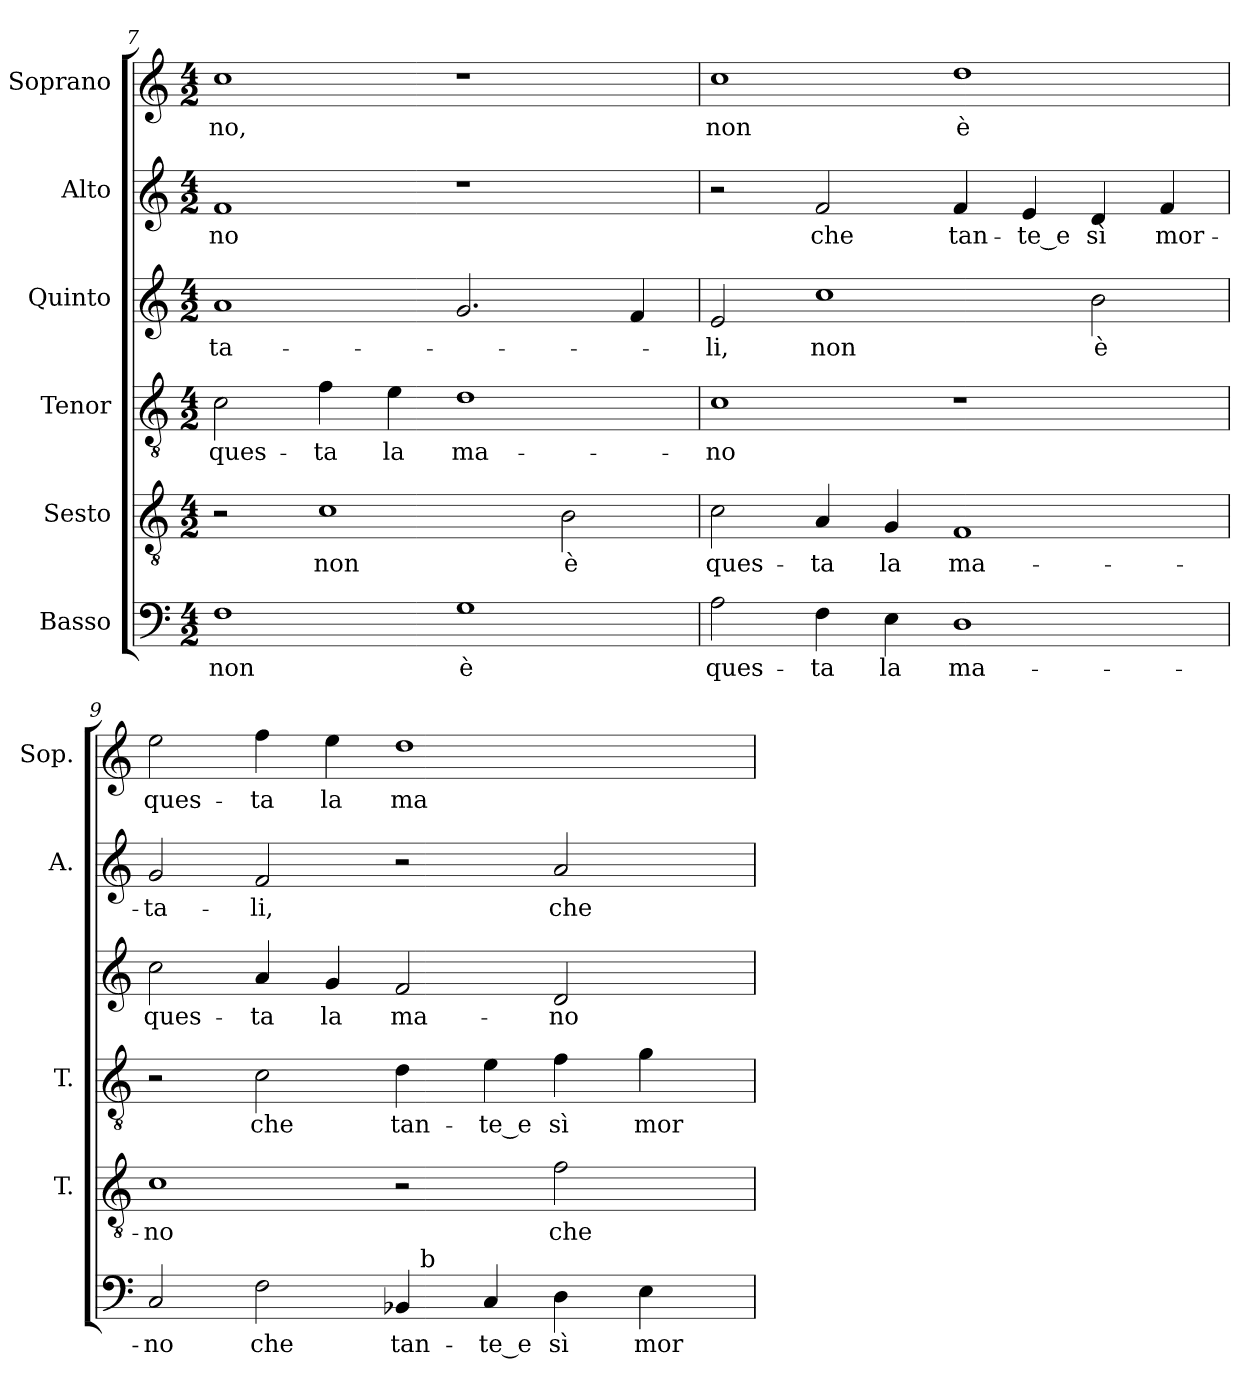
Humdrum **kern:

**kern	**text	**kern	**text	**kern	**text	**kern	**text	**kern	**text	**kern	**text
*part6	*part6	*part5	*part5	*part4	*part4	*part3	*part3	*part2	*part2	*part1	*part1
*staff6	*staff6	*staff5	*staff5	*staff4	*staff4	*staff3	*staff3	*staff2	*staff2	*staff1	*staff1
*I"Basso	*	*I"Sesto	*	*I"Tenor	*	*I"Quinto	*	*I"Alto	*	*I"Soprano	*
*	*	*I'T.	*	*I'T.	*	*	*	*I'A.	*	*I'Sop.	*
*clefF4	*	*clefGv2	*	*clefGv2	*	*clefG2	*	*clefG2	*	*clefG2	*
*	*	*ITrd7c12	*	*ITrd7c12	*	*	*	*	*	*	*
*k[]	*	*k[]	*	*k[]	*	*k[]	*	*k[]	*	*k[]	*
*C:	*	*C:	*	*C:	*	*C:	*	*C:	*	*C:	*
*M4/2	*	*M4/2	*	*M4/2	*	*M4/2	*	*M4/2	*	*M4/2	*
=7	=7	=7	=7	=7	=7	=7	=7	=7	=7	=7	=7
!	!LO:LY:b:color=#000000	!	!	!	!	!	!	!	!	!	!
!	!	!	!	!	!LO:LY:b:color=#000000	!	!	!	!	!	!
!	!	!	!	!	!	!	!LO:LY:b:color=#000000	!	!	!	!
!	!	!	!	!	!	!	!	!	!LO:LY:b:color=#000000	!	!
!	!	!	!	!	!	!	!	!	!	!	!LO:LY:b:color=#000000
1Fi	non	2r	.	2Ci\	ques-	1ai	-ta-	1fi	-no	1cci	-no,
!	!	!	!LO:LY:b:color=#000000	!	!	!	!	!	!	!	!
!	!	!	!	!	!LO:LY:b:color=#000000	!	!	!	!	!	!
.	.	1Ci	non	4Fi\	-ta	.	.	.	.	.	.
!	!	!	!	!	!LO:LY:b:color=#000000	!	!	!	!	!	!
.	.	.	.	4Ei\	la	.	.	.	.	.	.
!	!LO:LY:b:color=#000000	!	!	!	!	!	!	!	!	!	!
!	!	!	!	!	!LO:LY:b:color=#000000	!	!	!	!	!	!
1Gi	è	.	.	1Di	ma-	2.gi/	.	1r	.	1r	.
!	!	!	!LO:LY:b:color=#000000	!	!	!	!	!	!	!	!
.	.	2BBi\	è	.	.	.	.	.	.	.	.
.	.	.	.	.	.	4fi/	.	.	.	.	.
!!LO:LB:g=z
=8	=8	=8	=8	=8	=8	=8	=8	=8	=8	=8	=8
!	!LO:LY:b:color=#000000	!	!	!	!	!	!	!	!	!	!
!	!	!	!LO:LY:b:color=#000000	!	!	!	!	!	!	!	!
!	!	!	!	!	!LO:LY:b:color=#000000	!	!	!	!	!	!
!	!	!	!	!	!	!	!LO:LY:b:color=#000000	!	!	!	!
!	!	!	!	!	!	!	!	!	!	!	!LO:LY:b:color=#000000
2Ai\	ques-	2Ci\	ques-	1Ci	-no	2ei/	-li,	2r	.	1cci	non
!	!LO:LY:b:color=#000000	!	!	!	!	!	!	!	!	!	!
!	!	!	!LO:LY:b:color=#000000	!	!	!	!	!	!	!	!
!	!	!	!	!	!	!	!LO:LY:b:color=#000000	!	!	!	!
!	!	!	!	!	!	!	!	!	!LO:LY:b:color=#000000	!	!
4Fi\	-ta	4AAi/	-ta	.	.	1cci	non	2fi/	che	.	.
!	!LO:LY:b:color=#000000	!	!	!	!	!	!	!	!	!	!
!	!	!	!LO:LY:b:color=#000000	!	!	!	!	!	!	!	!
4Ei\	la	4GGi/	la	.	.	.	.	.	.	.	.
!	!LO:LY:b:color=#000000	!	!	!	!	!	!	!	!	!	!
!	!	!	!LO:LY:b:color=#000000	!	!	!	!	!	!	!	!
!	!	!	!	!	!	!	!	!	!LO:LY:b:color=#000000	!	!
!	!	!	!	!	!	!	!	!	!	!	!LO:LY:b:color=#000000
1Di	ma-	1FFi	ma-	1r	.	.	.	4fi/	tan-	1ddi	è
!	!	!	!	!	!	!	!	!	!LO:LY:b:color=#000000	!	!
.	.	.	.	.	.	.	.	4ei/	-te_e	.	.
!	!	!	!	!	!	!	!LO:LY:b:color=#000000	!	!	!	!
!	!	!	!	!	!	!	!	!	!LO:LY:b:color=#000000	!	!
.	.	.	.	.	.	2bi\	è	4di/	sì	.	.
!	!	!	!	!	!	!	!	!	!LO:LY:b:color=#000000	!	!
.	.	.	.	.	.	.	.	4fi/	mor-	.	.
=9	=9	=9	=9	=9	=9	=9	=9	=9	=9	=9	=9
!	!LO:LY:b:color=#000000	!	!	!	!	!	!	!	!	!	!
!	!	!	!LO:LY:b:color=#000000	!	!	!	!	!	!	!	!
!	!	!	!	!	!	!	!LO:LY:b:color=#000000	!	!	!	!
!	!	!	!	!	!	!	!	!	!LO:LY:b:color=#000000	!	!
!	!	!	!	!	!	!	!	!	!	!	!LO:LY:b:color=#000000
*^	*	*	*	*	*	*	*	*	*	*	*
2Ci/	1ryy	-no	1Ci	-no	2r	.	2cci\	ques-	2gi/	-ta-	2eei\	ques-
!	!	!LO:LY:b:color=#000000	!	!	!	!	!	!	!	!	!	!
!	!	!	!	!	!	!LO:LY:b:color=#000000	!	!	!	!	!	!
!	!	!	!	!	!	!	!	!LO:LY:b:color=#000000	!	!	!	!
!	!	!	!	!	!	!	!	!	!	!LO:LY:b:color=#000000	!	!
!	!	!	!	!	!	!	!	!	!	!	!	!LO:LY:b:color=#000000
2Fi\	.	che	.	.	2Ci\	che	4ai/	-ta	2fi/	-li,	4ffi\	-ta
!	!	!	!	!	!	!	!	!LO:LY:b:color=#000000	!	!	!	!
!	!	!	!	!	!	!	!	!	!	!	!	!LO:LY:b:color=#000000
.	.	.	.	.	.	.	4gi/	la	.	.	4eei\	la
!	!	!LO:LY:b:color=#000000	!	!	!	!	!	!	!	!	!	!
!	!	!	!	!	!	!LO:LY:b:color=#000000	!	!	!	!	!	!
!	!	!	!	!	!	!	!	!LO:LY:b:color=#000000	!	!	!	!
!	!	!	!	!	!	!	!	!	!	!	!	!LO:LY:b:color=#000000
4BB-i/	32ryy	tan-	2r	.	4Di\	tan-	2fi/	ma-	2r	.	1ddi	ma-
.	256ryy	.	.	.	.	.	.	.	.	.	.	.
!	!LO:TX:a:t=b	!	!	!	!	!	!	!	!	!	!	!
.	2ryy	.	.	.	.	.	.	.	.	.	.	.
!	!	!LO:LY:b:color=#000000	!	!	!	!	!	!	!	!	!	!
!	!	!	!	!	!	!LO:LY:b:color=#000000	!	!	!	!	!	!
4Ci/	.	-te_e	.	.	4Ei\	-te_e	.	.	.	.	.	.
!	!	!LO:LY:b:color=#000000	!	!	!	!	!	!	!	!	!	!
!	!	!	!	!LO:LY:b:color=#000000	!	!	!	!	!	!	!	!
!	!	!	!	!	!	!LO:LY:b:color=#000000	!	!	!	!	!	!
!	!	!	!	!	!	!	!	!LO:LY:b:color=#000000	!	!	!	!
!	!	!	!	!	!	!	!	!	!	!LO:LY:b:color=#000000	!	!
4Di\	.	sì	2Fi\	che	4Fi\	sì	2di/	-no	2ai/	che	.	.
.	4ryy	.	.	.	.	.	.	.	.	.	.	.
!	!	!LO:LY:b:color=#000000	!	!	!	!	!	!	!	!	!	!
!	!	!	!	!	!	!LO:LY:b:color=#000000	!	!	!	!	!	!
4Ei\	.	mor-	.	.	4Gi\	mor-	.	.	.	.	.	.
.	8ryy	.	.	.	.	.	.	.	.	.	.	.
.	16ryy	.	.	.	.	.	.	.	.	.	.	.
.	64..ryy	.	.	.	.	.	.	.	.	.	.	.
*v	*v	*	*	*	*	*	*	*	*	*	*	*
=	=	=	=	=	=	=	=	=	=	=	=
*-	*-	*-	*-	*-	*-	*-	*-	*-	*-	*-	*-
